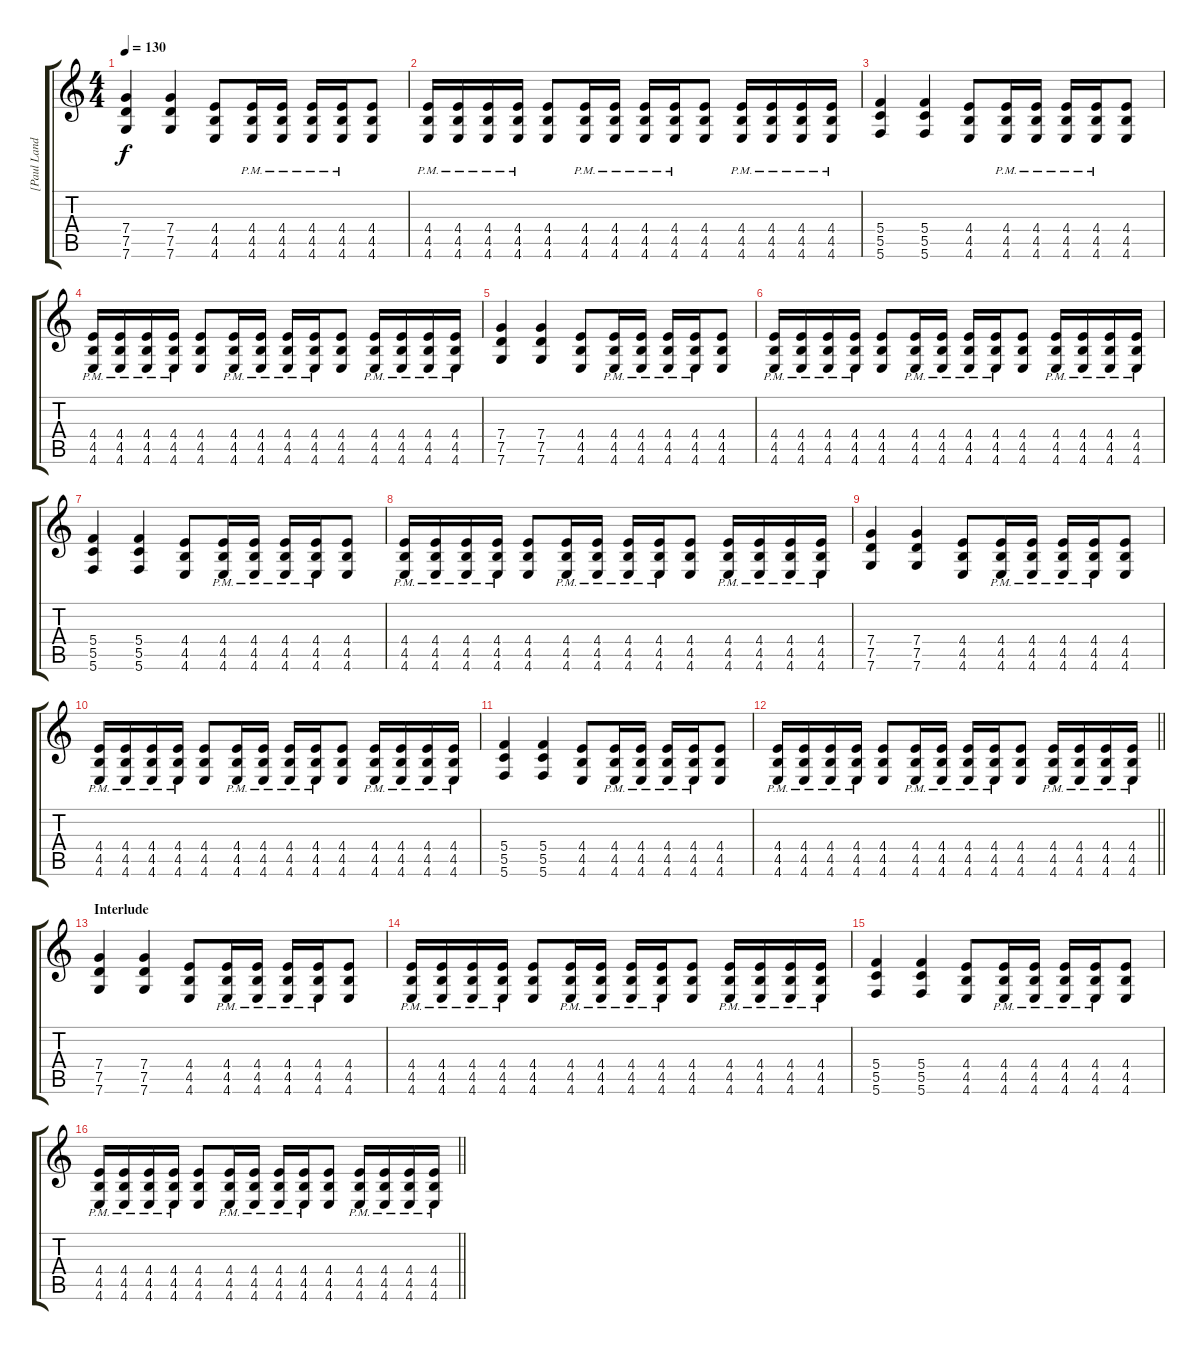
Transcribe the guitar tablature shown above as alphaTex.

\track ("[Paul Landers]  Guitar 2" "[Paul Land") {instrument distortionguitar}
\staff {score tabs}
\tuning (D4 A3 F3 C3 G2 C2) {hide}
\ts (4 4)
\tempo 130
\clef g2
\ks c
(7.4 7.5 7.6).4{dy f} (7.4 7.5 7.6).4 (4.4 4.5 4.6).8 (4.4{pm} 4.5{pm} 4.6{pm}).16 (4.4{pm} 4.5{pm} 4.6{pm}).16 (4.4{pm} 4.5{pm} 4.6{pm}).16 (4.4{pm} 4.5{pm} 4.6{pm}).16 (4.4 4.5 4.6).8 |
(4.4{pm} 4.5{pm} 4.6{pm}).16 (4.4{pm} 4.5{pm} 4.6{pm}).16 (4.4{pm} 4.5{pm} 4.6{pm}).16 (4.4{pm} 4.5{pm} 4.6{pm}).16 (4.4 4.5 4.6).8 (4.4{pm} 4.5{pm} 4.6{pm}).16 (4.4{pm} 4.5{pm} 4.6{pm}).16 (4.4{pm} 4.5{pm} 4.6{pm}).16 (4.4{pm} 4.5{pm} 4.6{pm}).16 (4.4 4.5 4.6).8 (4.4{pm} 4.5{pm} 4.6{pm}).16 (4.4{pm} 4.5{pm} 4.6{pm}).16 (4.4{pm} 4.5{pm} 4.6{pm}).16 (4.4{pm} 4.5{pm} 4.6{pm}).16 |
(5.4 5.5 5.6).4 (5.4 5.5 5.6).4 (4.4 4.5 4.6).8 (4.4{pm} 4.5{pm} 4.6{pm}).16 (4.4{pm} 4.5{pm} 4.6{pm}).16 (4.4{pm} 4.5{pm} 4.6{pm}).16 (4.4{pm} 4.5{pm} 4.6{pm}).16 (4.4 4.5 4.6).8 |
(4.4{pm} 4.5{pm} 4.6{pm}).16 (4.4{pm} 4.5{pm} 4.6{pm}).16 (4.4{pm} 4.5{pm} 4.6{pm}).16 (4.4{pm} 4.5{pm} 4.6{pm}).16 (4.4 4.5 4.6).8 (4.4{pm} 4.5{pm} 4.6{pm}).16 (4.4{pm} 4.5{pm} 4.6{pm}).16 (4.4{pm} 4.5{pm} 4.6{pm}).16 (4.4{pm} 4.5{pm} 4.6{pm}).16 (4.4 4.5 4.6).8 (4.4{pm} 4.5{pm} 4.6{pm}).16 (4.4{pm} 4.5{pm} 4.6{pm}).16 (4.4{pm} 4.5{pm} 4.6{pm}).16 (4.4{pm} 4.5{pm} 4.6{pm}).16 |
(7.4 7.5 7.6).4 (7.4 7.5 7.6).4 (4.4 4.5 4.6).8 (4.4{pm} 4.5{pm} 4.6{pm}).16 (4.4{pm} 4.5{pm} 4.6{pm}).16 (4.4{pm} 4.5{pm} 4.6{pm}).16 (4.4{pm} 4.5{pm} 4.6{pm}).16 (4.4 4.5 4.6).8 |
(4.4{pm} 4.5{pm} 4.6{pm}).16 (4.4{pm} 4.5{pm} 4.6{pm}).16 (4.4{pm} 4.5{pm} 4.6{pm}).16 (4.4{pm} 4.5{pm} 4.6{pm}).16 (4.4 4.5 4.6).8 (4.4{pm} 4.5{pm} 4.6{pm}).16 (4.4{pm} 4.5{pm} 4.6{pm}).16 (4.4{pm} 4.5{pm} 4.6{pm}).16 (4.4{pm} 4.5{pm} 4.6{pm}).16 (4.4 4.5 4.6).8 (4.4{pm} 4.5{pm} 4.6{pm}).16 (4.4{pm} 4.5{pm} 4.6{pm}).16 (4.4{pm} 4.5{pm} 4.6{pm}).16 (4.4{pm} 4.5{pm} 4.6{pm}).16 |
(5.4 5.5 5.6).4 (5.4 5.5 5.6).4 (4.4 4.5 4.6).8 (4.4{pm} 4.5{pm} 4.6{pm}).16 (4.4{pm} 4.5{pm} 4.6{pm}).16 (4.4{pm} 4.5{pm} 4.6{pm}).16 (4.4{pm} 4.5{pm} 4.6{pm}).16 (4.4 4.5 4.6).8 |
(4.4{pm} 4.5{pm} 4.6{pm}).16 (4.4{pm} 4.5{pm} 4.6{pm}).16 (4.4{pm} 4.5{pm} 4.6{pm}).16 (4.4{pm} 4.5{pm} 4.6{pm}).16 (4.4 4.5 4.6).8 (4.4{pm} 4.5{pm} 4.6{pm}).16 (4.4{pm} 4.5{pm} 4.6{pm}).16 (4.4{pm} 4.5{pm} 4.6{pm}).16 (4.4{pm} 4.5{pm} 4.6{pm}).16 (4.4 4.5 4.6).8 (4.4{pm} 4.5{pm} 4.6{pm}).16 (4.4{pm} 4.5{pm} 4.6{pm}).16 (4.4{pm} 4.5{pm} 4.6{pm}).16 (4.4{pm} 4.5{pm} 4.6{pm}).16 |
(7.4 7.5 7.6).4 (7.4 7.5 7.6).4 (4.4 4.5 4.6).8 (4.4{pm} 4.5{pm} 4.6{pm}).16 (4.4{pm} 4.5{pm} 4.6{pm}).16 (4.4{pm} 4.5{pm} 4.6{pm}).16 (4.4{pm} 4.5{pm} 4.6{pm}).16 (4.4 4.5 4.6).8 |
(4.4{pm} 4.5{pm} 4.6{pm}).16 (4.4{pm} 4.5{pm} 4.6{pm}).16 (4.4{pm} 4.5{pm} 4.6{pm}).16 (4.4{pm} 4.5{pm} 4.6{pm}).16 (4.4 4.5 4.6).8 (4.4{pm} 4.5{pm} 4.6{pm}).16 (4.4{pm} 4.5{pm} 4.6{pm}).16 (4.4{pm} 4.5{pm} 4.6{pm}).16 (4.4{pm} 4.5{pm} 4.6{pm}).16 (4.4 4.5 4.6).8 (4.4{pm} 4.5{pm} 4.6{pm}).16 (4.4{pm} 4.5{pm} 4.6{pm}).16 (4.4{pm} 4.5{pm} 4.6{pm}).16 (4.4{pm} 4.5{pm} 4.6{pm}).16 |
(5.4 5.5 5.6).4 (5.4 5.5 5.6).4 (4.4 4.5 4.6).8 (4.4{pm} 4.5{pm} 4.6{pm}).16 (4.4{pm} 4.5{pm} 4.6{pm}).16 (4.4{pm} 4.5{pm} 4.6{pm}).16 (4.4{pm} 4.5{pm} 4.6{pm}).16 (4.4 4.5 4.6).8 |
\barLineRight lightlight
(4.4{pm} 4.5{pm} 4.6{pm}).16 (4.4{pm} 4.5{pm} 4.6{pm}).16 (4.4{pm} 4.5{pm} 4.6{pm}).16 (4.4{pm} 4.5{pm} 4.6{pm}).16 (4.4 4.5 4.6).8 (4.4{pm} 4.5{pm} 4.6{pm}).16 (4.4{pm} 4.5{pm} 4.6{pm}).16 (4.4{pm} 4.5{pm} 4.6{pm}).16 (4.4{pm} 4.5{pm} 4.6{pm}).16 (4.4 4.5 4.6).8 (4.4{pm} 4.5{pm} 4.6{pm}).16 (4.4{pm} 4.5{pm} 4.6{pm}).16 (4.4{pm} 4.5{pm} 4.6{pm}).16 (4.4{pm} 4.5{pm} 4.6{pm}).16 |
\section ("" "Interlude")
(7.4 7.5 7.6).4{volume 8} (7.4 7.5 7.6).4 (4.4 4.5 4.6).8 (4.4{pm} 4.5{pm} 4.6{pm}).16 (4.4{pm} 4.5{pm} 4.6{pm}).16 (4.4{pm} 4.5{pm} 4.6{pm}).16 (4.4{pm} 4.5{pm} 4.6{pm}).16 (4.4 4.5 4.6).8 |
(4.4{pm} 4.5{pm} 4.6{pm}).16 (4.4{pm} 4.5{pm} 4.6{pm}).16 (4.4{pm} 4.5{pm} 4.6{pm}).16 (4.4{pm} 4.5{pm} 4.6{pm}).16 (4.4 4.5 4.6).8 (4.4{pm} 4.5{pm} 4.6{pm}).16 (4.4{pm} 4.5{pm} 4.6{pm}).16 (4.4{pm} 4.5{pm} 4.6{pm}).16 (4.4{pm} 4.5{pm} 4.6{pm}).16 (4.4 4.5 4.6).8 (4.4{pm} 4.5{pm} 4.6{pm}).16 (4.4{pm} 4.5{pm} 4.6{pm}).16 (4.4{pm} 4.5{pm} 4.6{pm}).16 (4.4{pm} 4.5{pm} 4.6{pm}).16 |
(5.4 5.5 5.6).4 (5.4 5.5 5.6).4 (4.4 4.5 4.6).8 (4.4{pm} 4.5{pm} 4.6{pm}).16 (4.4{pm} 4.5{pm} 4.6{pm}).16 (4.4{pm} 4.5{pm} 4.6{pm}).16 (4.4{pm} 4.5{pm} 4.6{pm}).16 (4.4 4.5 4.6).8 |
\barLineRight lightlight
(4.4{pm} 4.5{pm} 4.6{pm}).16 (4.4{pm} 4.5{pm} 4.6{pm}).16 (4.4{pm} 4.5{pm} 4.6{pm}).16 (4.4{pm} 4.5{pm} 4.6{pm}).16 (4.4 4.5 4.6).8 (4.4{pm} 4.5{pm} 4.6{pm}).16 (4.4{pm} 4.5{pm} 4.6{pm}).16 (4.4{pm} 4.5{pm} 4.6{pm}).16 (4.4{pm} 4.5{pm} 4.6{pm}).16 (4.4 4.5 4.6).8 (4.4{pm} 4.5{pm} 4.6{pm}).16 (4.4{pm} 4.5{pm} 4.6{pm}).16 (4.4{pm} 4.5{pm} 4.6{pm}).16 (4.4{pm} 4.5{pm} 4.6{pm}).16
